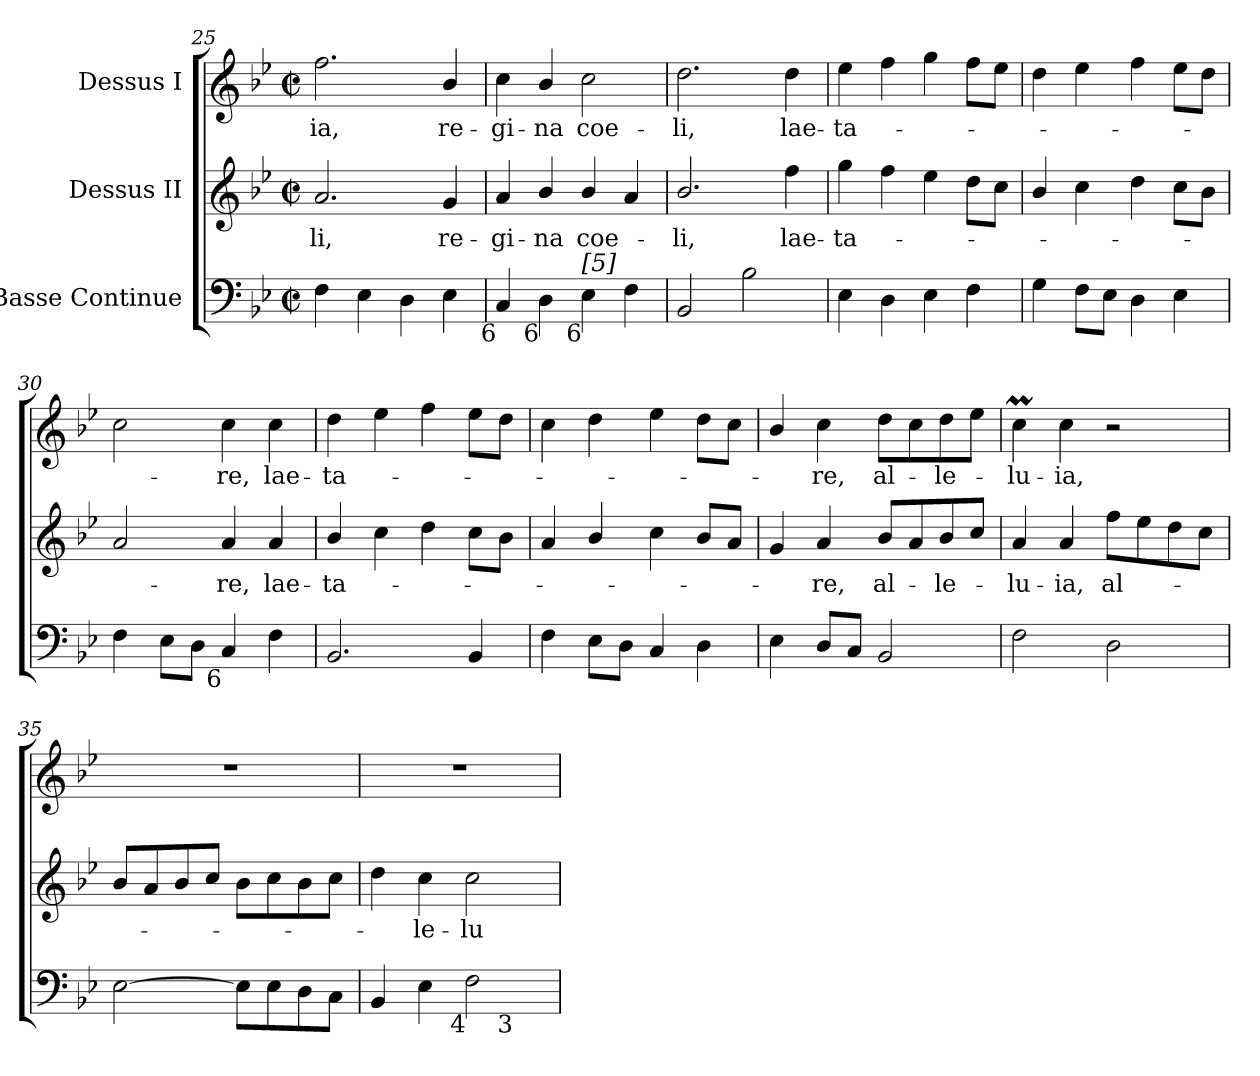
**kern	**kern	**text	**kern	**text
*part3	*part2	*part2	*part1	*part1
*staff3	*staff2	*staff2	*staff1	*staff1
*I"Basse Continue	*I"Dessus II	*	*I"Dessus I	*
*clefF4	*clefG2	*	*clefG2	*
*k[b-e-]	*k[b-e-]	*	*k[b-e-]	*
*B-:	*B-:	*	*B-:	*
*M2/2	*M2/2	*	*M2/2	*
*met(c|)	*met(c|)	*	*met(c|)	*
=25	=25	=25	=25	=25
!	!	!LO:LY:b:color=#000000	!	!
!	!	!	!	!LO:LY:b:color=#000000
4Fi\	2.ai/	-li,	2.ffi\	-ia,
4E-i\	.	.	.	.
4Di\	.	.	.	.
!	!	!LO:LY:b:color=#000000	!	!
!	!	!	!	!LO:LY:b:color=#000000
4E-i\	4gi/	re-	4b-i/	re-
=26	=26	=26	=26	=26
!	!	!LO:LY:b:color=#000000	!	!
!LO:TX:b:rj:t=6	!	!	!	!
!	!	!	!	!LO:LY:b:color=#000000
4Ci/	4ai/	-gi-	4cci\	-gi-
!	!	!LO:LY:b:color=#000000	!	!
!LO:TX:b:rj:t=6	!	!	!	!
!	!	!	!	!LO:LY:b:color=#000000
4Di\	4b-i/	-na	4b-i/	-na
!	!	!LO:LY:b:color=#000000	!	!
!LO:TX:b:rj:t=6	!	!	!	!
!LO:TX:t=[5]	!	!	!	!
!	!	!	!	!LO:LY:b:color=#000000
4E-i\	4b-i/	coe-	2cci\	coe-
4Fi\	4ai/	.	.	.
=27	=27	=27	=27	=27
!	!	!LO:LY:b:color=#000000	!	!
!	!	!	!	!LO:LY:b:color=#000000
2BB-i/	2.b-i/	-li,	2.ddi\	-li,
2B-i\	.	.	.	.
!	!	!LO:LY:b:color=#000000	!	!
!	!	!	!	!LO:LY:b:color=#000000
.	4ffi\	lae-	4ddi\	lae-
=28	=28	=28	=28	=28
!	!	!LO:LY:b:color=#000000	!	!
!	!	!	!	!LO:LY:b:color=#000000
4E-i\	4ggi\	-ta-	4ee-i\	-ta-
4Di\	4ffi\	.	4ffi\	.
4E-i\	4ee-i\	.	4ggi\	.
4Fi\	8ddi\L	.	8ffi\L	.
.	8cci\J	.	8ee-i\J	.
!!LO:LB:g=z
=29	=29	=29	=29	=29
4Gi\	4b-i/	.	4ddi\	.
8Fi\L	4cci\	.	4ee-i\	.
8E-i\J	.	.	.	.
4Di\	4ddi\	.	4ffi\	.
4E-i\	8cci\L	.	8ee-i\L	.
.	8b-i\J	.	8ddi\J	.
=30	=30	=30	=30	=30
4Fi\	2ai/	.	2cci\	.
8E-i\L	.	.	.	.
8Di\J	.	.	.	.
!	!	!LO:LY:b:color=#000000	!	!
!LO:TX:b:rj:t=6	!	!	!	!
!	!	!	!	!LO:LY:b:color=#000000
4Ci/	4ai/	-re,	4cci\	-re,
!	!	!LO:LY:b:color=#000000	!	!
!	!	!	!	!LO:LY:b:color=#000000
4Fi\	4ai/	lae-	4cci\	lae-
=31	=31	=31	=31	=31
!	!	!LO:LY:b:color=#000000	!	!
!	!	!	!	!LO:LY:b:color=#000000
2.BB-i/	4b-i/	-ta-	4ddi\	-ta-
.	4cci\	.	4ee-i\	.
.	4ddi\	.	4ffi\	.
4BB-i/	8cci\L	.	8ee-i\L	.
.	8b-i\J	.	8ddi\J	.
=32	=32	=32	=32	=32
4Fi\	4ai/	.	4cci\	.
8E-i\L	4b-i/	.	4ddi\	.
8Di\J	.	.	.	.
4Ci/	4cci\	.	4ee-i\	.
4Di\	8b-i/L	.	8ddi\L	.
.	8ai/J	.	8cci\J	.
=33	=33	=33	=33	=33
4E-i\	4gi/	.	4b-i/	.
!	!	!LO:LY:b:color=#000000	!	!
!	!	!	!	!LO:LY:b:color=#000000
8Di/L	4ai/	-re,	4cci\	-re,
8Ci/J	.	.	.	.
!	!	!LO:LY:b:color=#000000	!	!
!	!	!	!	!LO:LY:b:color=#000000
2BB-i/	8b-i/L	al-	8ddi\L	al-
.	8ai/	.	8cci\	.
!	!	!LO:LY:b:color=#000000	!	!
!	!	!	!	!LO:LY:b:color=#000000
.	8b-i/	-le-	8ddi\	-le-
.	8cci/J	.	8ee-i\J	.
!!LO:LB:g=z
=34	=34	=34	=34	=34
!	!	!LO:LY:b:color=#000000	!	!
!	!	!	!	!LO:LY:b:color=#000000
2Fi\	4ai/	-lu-	4ccMi\	-lu-
!	!	!LO:LY:b:color=#000000	!	!
!	!	!	!	!LO:LY:b:color=#000000
.	4ai/	-ia,	4cci\	-ia,
!	!	!LO:LY:b:color=#000000	!	!
2Di\	8ffi\L	al-	2r	.
.	8ee-i\	.	.	.
.	8ddi\	.	.	.
.	8cci\J	.	.	.
=35	=35	=35	=35	=35
[2E-i\	8b-i/L	.	1r	.
.	8ai/	.	.	.
.	8b-i/	.	.	.
.	8cci/J	.	.	.
8E-i\L]	8b-i\L	.	.	.
8E-i\	8cci\	.	.	.
8Di\	8b-i\	.	.	.
8Ci\J	8cci\J	.	.	.
=36	=36	=36	=36	=36
*^	*	*	*	*
4BB-i/	2.ryy	4ddi\	.	1r	.
!	!	!	!LO:LY:b:color=#000000	!	!
4E-i\	.	4cci\	-le-	.	.
!LO:TX:b:rj:t=4	!	!	!	!	!
!	!	!	!LO:LY:b:color=#000000	!	!
2Fi\	.	2cci\	-lu-	.	.
!	!LO:TX:b:rj:t=3	!	!	!	!
.	4ryy	.	.	.	.
*v	*v	*	*	*	*
=	=	=	=	=
*-	*-	*-	*-	*-
